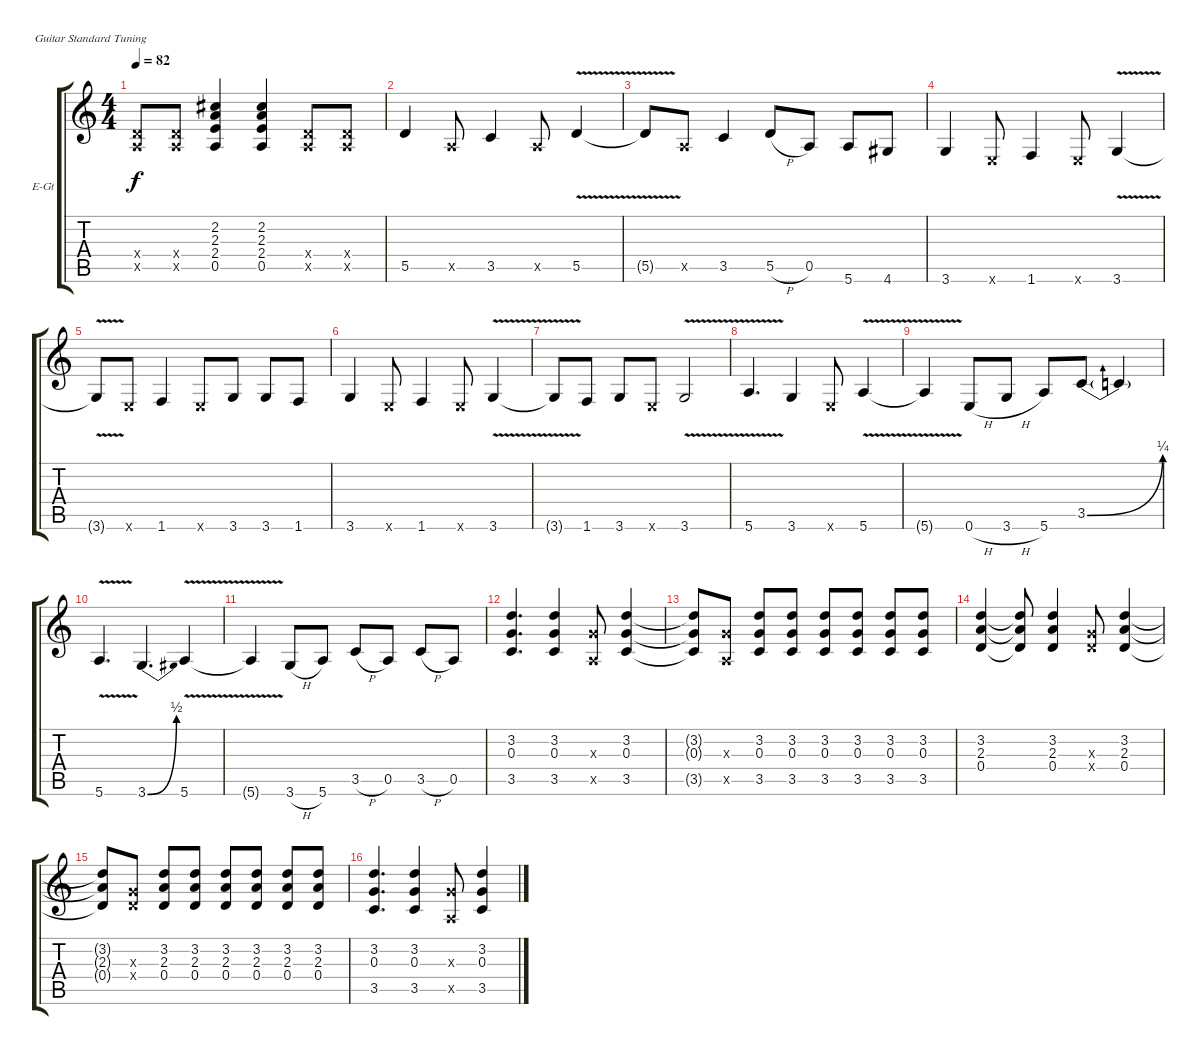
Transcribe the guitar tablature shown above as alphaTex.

\bracketExtendMode groupsimilarinstruments
\firstSystemTrackNameOrientation horizontal
\otherSystemsTrackNameOrientation horizontal
\track ("Guitar 4olo" "E-Gt") {instrument acousticgrandpiano}
\staff {score tabs}
\tuning (E4 B3 G3 D3 A2 E2)
\displaytranspose 12
\ts (4 4)
\tempo 82
\clef g2
\ks c
(0.4{x} 0.5{x}).8{dy f} (0.4{x} 0.5{x}).8 (2.2 2.3 2.4 0.5).4 (2.2 2.3 2.4 0.5).4 (0.4{x} 0.5{x}).8 (0.4{x} 0.5{x}).8 |
5.5.4 0.5{x}.8 3.5.4 0.5{x}.8 5.5{v}.4 |
5.5{t}.8 0.5{x}.8 3.5.4 5.5{h}.8 0.5.8 5.6.8 4.6.8 |
3.6.4 0.6{x}.8 1.6.4 0.6{x}.8 3.6{v}.4 |
3.6{t}.8 0.6{x}.8 1.6.4 0.6{x}.8 3.6.8 3.6.8 1.6.8 |
3.6.4 0.6{x}.8 1.6.4 0.6{x}.8 3.6{v}.4 |
3.6{t}.8 1.6.8 3.6.8 0.6{x}.8 3.6{v}.2 |
5.6{v}.4{d} 3.6.4 0.6{x}.8 5.6{v}.4 |
5.6{t}.4 0.6{h}.8 3.6{h}.8 5.6.8 3.5{be (bend 0 0 60 1)}.8 3.5{t}.4 |
5.6{v}.4{d} 3.6{be (bend 0 0 60 2)}.4{d} 5.6{v}.4 |
5.6{t}.4 3.6{h}.8 5.6.8 3.5{h}.8 0.5.8 3.5{h}.8 0.5.8 |
(3.2 0.3 3.5).4{d} (3.2 0.3 3.5).4 (0.3{x} 0.5{x}).8 (3.2 0.3 3.5).4 |
(3.2{t} 0.3{t} 3.5{t}).8 (0.3{x} 0.5{x}).8 (3.2 0.3 3.5).8 (3.2 0.3 3.5).8 (3.2 0.3 3.5).8 (3.2 0.3 3.5).8 (3.2 0.3 3.5).8 (3.2 0.3 3.5).8 |
(3.2 2.3 0.4).4 (3.2{t} 2.3{t} 0.4{t}).8 (3.2 2.3 0.4).4 (0.3{x} 0.4{x}).8 (3.2 2.3 0.4).4 |
(3.2{t} 2.3{t} 0.4{t}).8 (0.3{x} 0.4{x}).8 (3.2 2.3 0.4).8 (3.2 2.3 0.4).8 (3.2 2.3 0.4).8 (3.2 2.3 0.4).8 (3.2 2.3 0.4).8 (3.2 2.3 0.4).8 |
(3.2 0.3 3.5).4{d} (3.2 0.3 3.5).4 (0.3{x} 0.5{x}).8 (3.2 0.3 3.5).4
